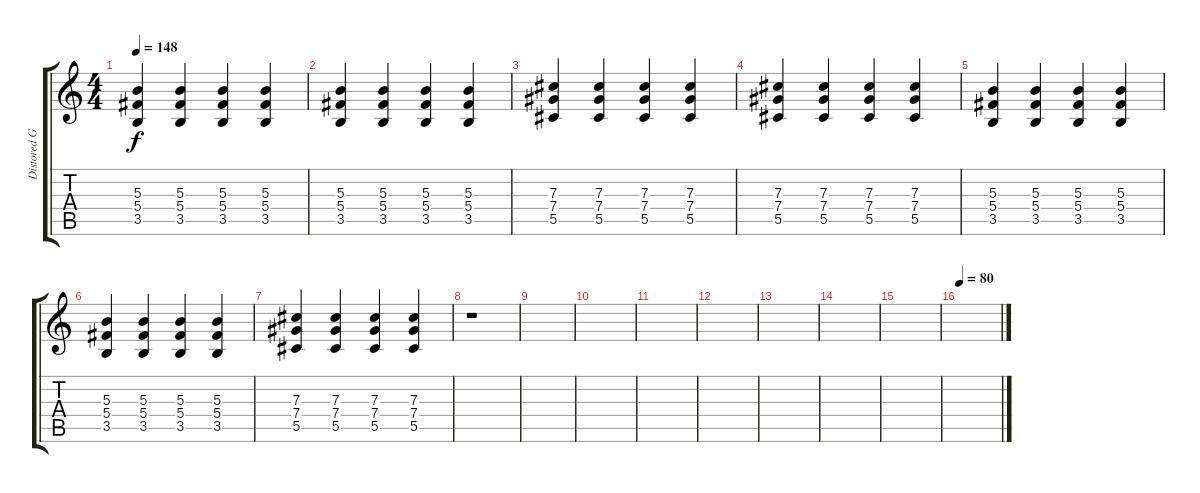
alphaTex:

\track ("Distored Guitar 1" "Distored G") {instrument distortionguitar}
\staff {score tabs}
\tuning (Eb4 Bb3 Gb3 Db3 Ab2 Eb2) {hide}
\ts (4 4)
\tempo 148
\clef g2
\ks c
(5.3 5.4 3.5).4{dy f} (5.3 5.4 3.5).4 (5.3 5.4 3.5).4 (5.3 5.4 3.5).4 |
(5.3 5.4 3.5).4 (5.3 5.4 3.5).4 (5.3 5.4 3.5).4 (5.3 5.4 3.5).4 |
(7.3 7.4 5.5).4 (7.3 7.4 5.5).4 (7.3 7.4 5.5).4 (7.3 7.4 5.5).4 |
(7.3 7.4 5.5).4 (7.3 7.4 5.5).4 (7.3 7.4 5.5).4 (7.3 7.4 5.5).4 |
(5.3 5.4 3.5).4 (5.3 5.4 3.5).4 (5.3 5.4 3.5).4 (5.3 5.4 3.5).4 |
(5.3 5.4 3.5).4 (5.3 5.4 3.5).4 (5.3 5.4 3.5).4 (5.3 5.4 3.5).4 |
(7.3 7.4 5.5).4 (7.3 7.4 5.5).4 (7.3 7.4 5.5).4 (7.3 7.4 5.5).4 |
r.1 |
|
|
|
|
|
|
|
\tempo 80
